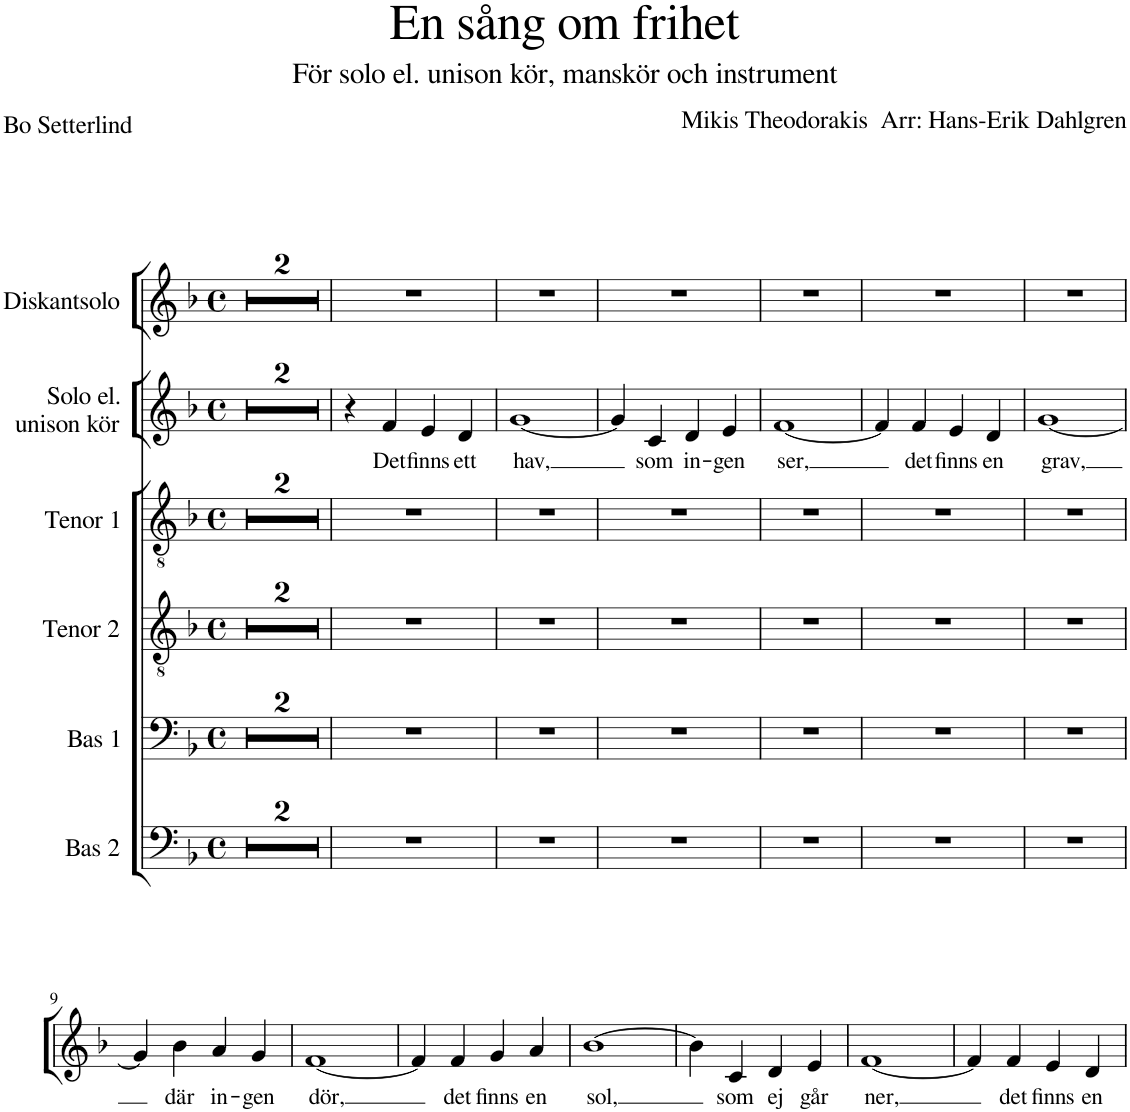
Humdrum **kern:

**kern	**kern	**kern	**kern	**kern	**text	**kern
*part6	*part5	*part4	*part3	*part2	*part2	*part1
*staff6	*staff5	*staff4	*staff3	*staff2	*staff2	*staff1
*I"Bas 2	*I"Bas 1	*I"Tenor 2	*I"Tenor 1	*I"Solo el. unison kör	*	*I"Diskantsolo
*I'B2	*I'B1	*I'T2	*I'T1	*	*	*
*clefF4	*clefF4	*clefGv2	*clefGv2	*clefG2	*	*clefG2
*k[b-]	*k[b-]	*k[b-]	*k[b-]	*k[b-]	*	*k[b-]
*M4/4	*M4/4	*M4/4	*M4/4	*M4/4	*	*M4/4
*met(c)	*met(c)	*met(c)	*met(c)	*met(c)	*	*met(c)
=1	=1	=1	=1	=1	=1	=1
1r	1r	1r	1r	1r	.	1r
=2	=2	=2	=2	=2	=2	=2
1r	1r	1r	1r	1r	.	1r
=3	=3	=3	=3	=3	=3	=3
1r	1r	1r	1r	4r	.	1r
!	!	!	!	!	!LO:LY:b	!
.	.	.	.	4f/	Det	.
!	!	!	!	!	!LO:LY:b	!
.	.	.	.	4e/	finns	.
!	!	!	!	!	!LO:LY:b	!
.	.	.	.	4d/	ett	.
=4	=4	=4	=4	=4	=4	=4
!	!	!	!	!	!LO:LY:b	!
1r	1r	1r	1r	[1g	hav,	1r
=5	=5	=5	=5	=5	=5	=5
1r	1r	1r	1r	4g/]	.	1r
!	!	!	!	!	!LO:LY:b	!
.	.	.	.	4c/	som	.
!	!	!	!	!	!LO:LY:b	!
.	.	.	.	4d/	in-	.
!	!	!	!	!	!LO:LY:b	!
.	.	.	.	4e/	-gen	.
=6	=6	=6	=6	=6	=6	=6
!	!	!	!	!	!LO:LY:b	!
1r	1r	1r	1r	[1f	ser,	1r
=7	=7	=7	=7	=7	=7	=7
1r	1r	1r	1r	4f/]	.	1r
!	!	!	!	!	!LO:LY:b	!
.	.	.	.	4f/	det	.
!	!	!	!	!	!LO:LY:b	!
.	.	.	.	4e/	finns	.
!	!	!	!	!	!LO:LY:b	!
.	.	.	.	4d/	en	.
=8	=8	=8	=8	=8	=8	=8
!	!	!	!	!	!LO:LY:b	!
1r	1r	1r	1r	[1g	grav,	1r
!!LO:LB:g=z
=9	=9	=9	=9	=9	=9	=9
1r	1r	1r	1r	4g/]	.	1r
!	!	!	!	!	!LO:LY:b	!
.	.	.	.	4b-\	där	.
!	!	!	!	!	!LO:LY:b	!
.	.	.	.	4a/	in-	.
!	!	!	!	!	!LO:LY:b	!
.	.	.	.	4g/	-gen	.
=10	=10	=10	=10	=10	=10	=10
!	!	!	!	!	!LO:LY:b	!
1r	1r	1r	1r	[1f	dör,	1r
=11	=11	=11	=11	=11	=11	=11
1r	1r	1r	1r	4f/]	.	1r
!	!	!	!	!	!LO:LY:b	!
.	.	.	.	4f/	det	.
!	!	!	!	!	!LO:LY:b	!
.	.	.	.	4g/	finns	.
!	!	!	!	!	!LO:LY:b	!
.	.	.	.	4a/	en	.
=12	=12	=12	=12	=12	=12	=12
!	!	!	!	!	!LO:LY:b	!
1r	1r	1r	1r	[1b-	sol,	1r
=13	=13	=13	=13	=13	=13	=13
1r	1r	1r	1r	4b-\]	.	1r
!	!	!	!	!	!LO:LY:b	!
.	.	.	.	4c/	som	.
!	!	!	!	!	!LO:LY:b	!
.	.	.	.	4d/	ej	.
!	!	!	!	!	!LO:LY:b	!
.	.	.	.	4e/	går	.
=14	=14	=14	=14	=14	=14	=14
!	!	!	!	!	!LO:LY:b	!
1r	1r	1r	1r	[1f	ner,	1r
=	=	=	=	=	=	=
*-	*-	*-	*-	*-	*-	*-
